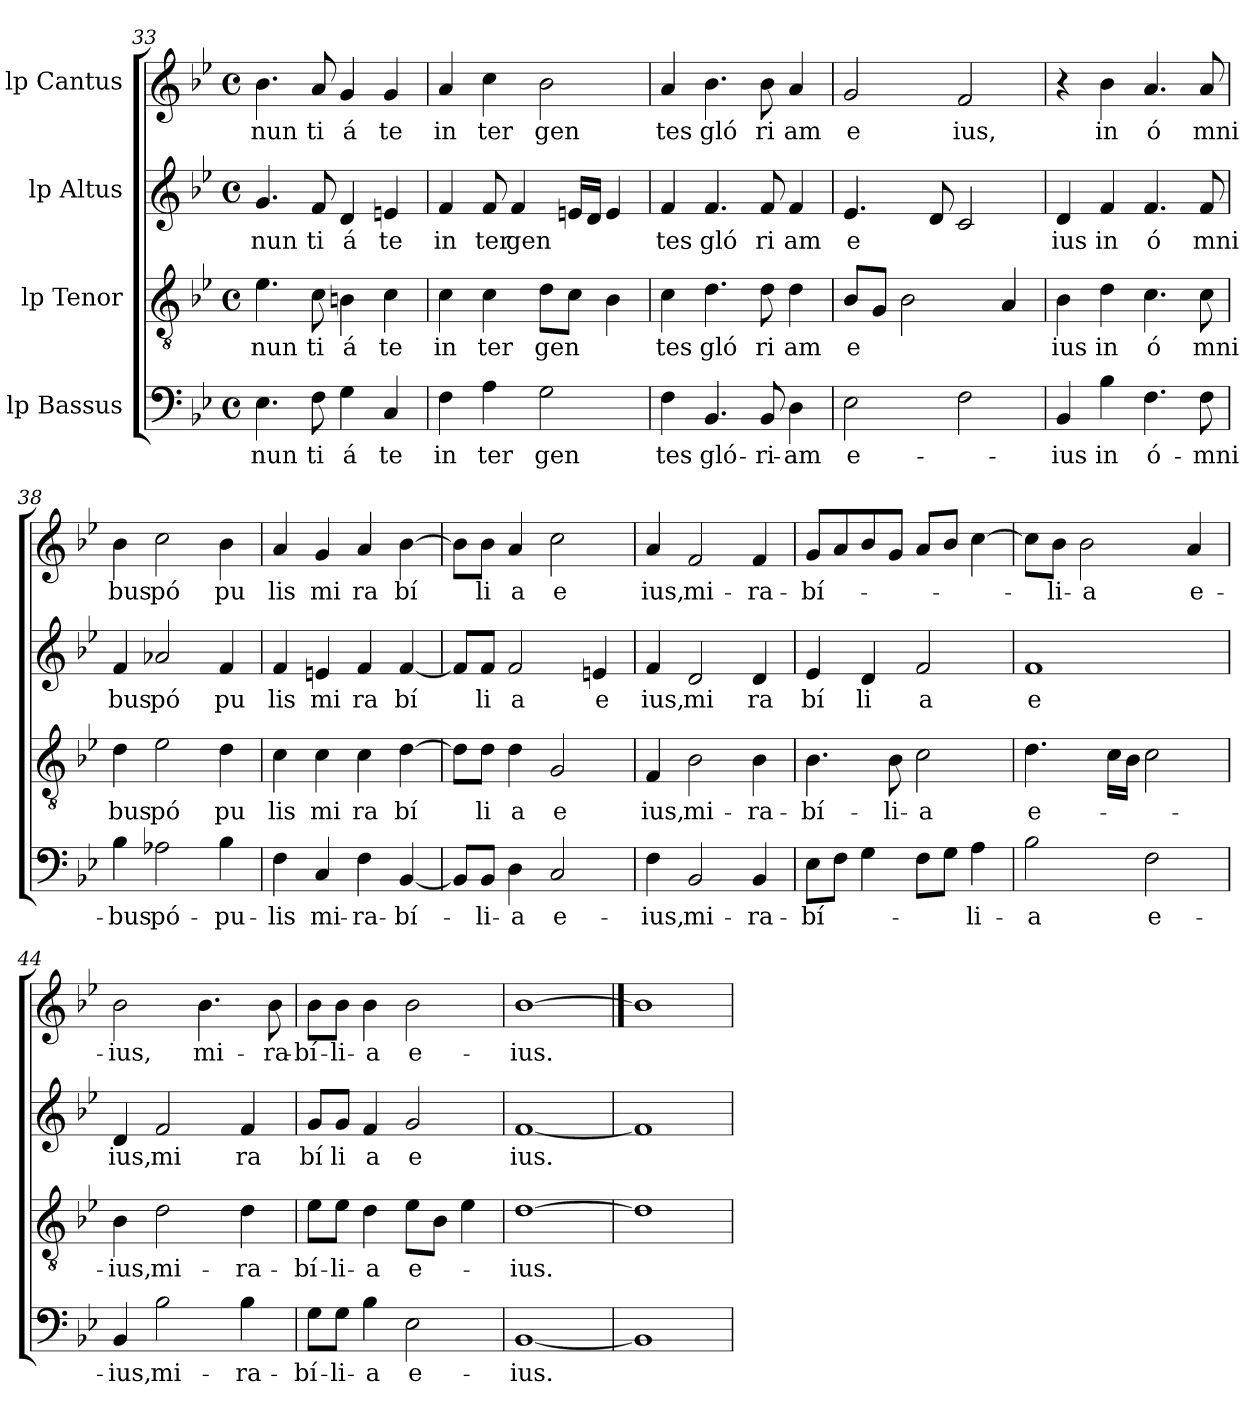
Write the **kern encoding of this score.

**kern	**text	**kern	**text	**kern	**text	**kern	**text
*part4	*part4	*part3	*part3	*part2	*part2	*part1	*part1
*staff4	*staff4	*staff3	*staff3	*staff2	*staff2	*staff1	*staff1
*I"lp Bassus	*	*I"lp Tenor	*	*I"lp Altus	*	*I"lp Cantus	*
*clefF4	*	*clefGv2	*	*clefG2	*	*clefG2	*
*k[b-e-]	*	*k[b-e-]	*	*k[b-e-]	*	*k[b-e-]	*
*B-:	*	*B-:	*	*B-:	*	*B-:	*
*M4/4	*	*M4/4	*	*M4/4	*	*M4/4	*
*met(c)	*	*met(c)	*	*met(c)	*	*met(c)	*
=33	=33	=33	=33	=33	=33	=33	=33
!	!LO:LY:b:cj	!	!LO:LY:b:cj	!	!LO:LY:b:cj	!	!LO:LY:b:cj
4.E-\	nun	4.e-\	nun	4.g/	nun	4.b-\	nun
!	!LO:LY:b:cj	!	!LO:LY:b:cj	!	!LO:LY:b:cj	!	!LO:LY:b:cj
8F\	ti	8c\	ti	8f/	ti	8a/	ti
!	!LO:LY:b:cj	!	!LO:LY:b:cj	!	!LO:LY:b:cj	!	!LO:LY:b:cj
4G\	á	4Bn\	á	4d/	á	4g/	á
!	!LO:LY:b:cj	!	!LO:LY:b:cj	!	!LO:LY:b:cj	!	!LO:LY:b:cj
4C/	te	4c\	te	4en/	te	4g/	te
=34	=34	=34	=34	=34	=34	=34	=34
!	!LO:LY:b:cj	!	!LO:LY:b:cj	!	!LO:LY:b:cj	!	!LO:LY:b:cj
4F\	in	4c\	in	4f/	in	4a/	in
!	!LO:LY:b:cj	!	!LO:LY:b:cj	!	!LO:LY:b:cj	!	!LO:LY:b:cj
4A\	ter	4c\	ter	8f/	ter	4cc\	ter
!	!	!	!	!	!LO:LY:b	!	!
.	.	.	.	4f/	gen	.	.
!	!LO:LY:b:cj	!	!LO:LY:b	!	!	!	!LO:LY:b:cj
2G\	gen	8d\L	gen	.	.	2b-\	gen
.	.	8c\J	.	16en/L	.	.	.
.	.	.	.	16d/J	.	.	.
.	.	4B-\	.	4e/	.	.	.
!!LO:LB:g=z
=35	=35	=35	=35	=35	=35	=35	=35
!	!LO:LY:b:cj	!	!LO:LY:b:cj	!	!LO:LY:b:cj	!	!LO:LY:b:cj
4F\	tes	4c\	tes	4f/	tes	4a/	tes
!	!LO:LY:b:cj	!	!LO:LY:b:cj	!	!LO:LY:b:cj	!	!LO:LY:b:cj
4.BB-/	gló-	4.d\	gló	4.f/	gló	4.b-\	gló
!	!LO:LY:b:cj	!	!LO:LY:b:cj	!	!LO:LY:b:cj	!	!LO:LY:b:cj
8BB-/	-ri-	8d\	ri	8f/	ri	8b-\	ri
!	!LO:LY:b:cj	!	!LO:LY:b:cj	!	!LO:LY:b:cj	!	!LO:LY:b:cj
4D\	-am	4d\	am	4f/	am	4a/	am
=36	=36	=36	=36	=36	=36	=36	=36
!	!LO:LY:b:cj	!	!LO:LY:b:cj	!	!LO:LY:b:cj	!	!LO:LY:b:cj
2E-\	e-	8B-/L	e	4.e-/	e	2g/	e
.	.	8G/J	.	.	.	.	.
.	.	2B-\	.	.	.	.	.
.	.	.	.	8d/	.	.	.
!	!	!	!	!	!	!	!LO:LY:b:cj
2F\	.	.	.	2c/	.	2f/	ius,
.	.	4A/	.	.	.	.	.
=37	=37	=37	=37	=37	=37	=37	=37
!	!LO:LY:b:cj	!	!LO:LY:b:cj	!	!LO:LY:b:cj	!	!
4BB-/	-ius	4B-\	ius	4d/	ius	4r	.
!	!LO:LY:b:cj	!	!LO:LY:b:cj	!	!LO:LY:b:cj	!	!LO:LY:b:cj
4B-\	in	4d\	in	4f/	in	4b-\	in
!	!LO:LY:b:cj	!	!LO:LY:b:cj	!	!LO:LY:b:cj	!	!LO:LY:b:cj
4.F\	ó-	4.c\	ó	4.f/	ó	4.a/	ó
!	!LO:LY:b:cj	!	!LO:LY:b:cj	!	!LO:LY:b:cj	!	!LO:LY:b:cj
8F\	-mni-	8c\	mni	8f/	mni	8a/	mni
=38	=38	=38	=38	=38	=38	=38	=38
!	!LO:LY:b:cj	!	!LO:LY:b:cj	!	!LO:LY:b:cj	!	!LO:LY:b:cj
4B-\	-bus	4d\	bus	4f/	bus	4b-\	bus
!	!LO:LY:b:cj	!	!LO:LY:b:cj	!	!LO:LY:b:cj	!	!LO:LY:b:cj
2A-X\	pó-	2e-\	pó	2a-X/	pó	2cc\	pó
!	!LO:LY:b:cj	!	!LO:LY:b:cj	!	!LO:LY:b:cj	!	!LO:LY:b:cj
4B-\	-pu-	4d\	pu	4f/	pu	4b-\	pu
=39	=39	=39	=39	=39	=39	=39	=39
!	!LO:LY:b:cj	!	!LO:LY:b:cj	!	!LO:LY:b:cj	!	!LO:LY:b:cj
4F\	-lis	4c\	lis	4f/	lis	4a/	lis
!	!LO:LY:b:cj	!	!LO:LY:b:cj	!	!LO:LY:b:cj	!	!LO:LY:b:cj
4C/	mi-	4c\	mi	4en/	mi	4g/	mi
!	!LO:LY:b:cj	!	!LO:LY:b:cj	!	!LO:LY:b:cj	!	!LO:LY:b:cj
4F\	-ra-	4c\	ra	4f/	ra	4a/	ra
!	!LO:LY:b:cj	!	!LO:LY:b:cj	!	!LO:LY:b:cj	!	!LO:LY:b:cj
[<4BB-/	-bí-	[>4d\	bí	[<4f/	bí	[>4b-\	bí
=40	=40	=40	=40	=40	=40	=40	=40
8BB-/L]	.	8d\L]	.	8f/L]	.	8b-\L]	.
!	!LO:LY:b:cj	!	!LO:LY:b:cj	!	!LO:LY:b:cj	!	!LO:LY:b:cj
8BB-/J	-li-	8d\J	li	8f/J	li	8b-\J	li
!	!LO:LY:b:cj	!	!LO:LY:b:cj	!	!LO:LY:b:cj	!	!LO:LY:b:cj
4D\	-a	4d\	a	2f/	a	4a/	a
!	!LO:LY:b:cj	!	!LO:LY:b:cj	!	!	!	!LO:LY:b:cj
2C/	e-	2G/	e	.	.	2cc\	e
!	!	!	!	!	!LO:LY:b:cj	!	!
.	.	.	.	4en/	e	.	.
!!LO:LB:g=z
=41	=41	=41	=41	=41	=41	=41	=41
!	!LO:LY:b:cj	!	!LO:LY:b:cj	!	!LO:LY:b:cj	!	!LO:LY:b:cj
4F\	-ius,	4F/	ius,	4f/	ius,	4a/	ius,
!	!LO:LY:b:cj	!	!LO:LY:b:cj	!	!LO:LY:b:cj	!	!LO:LY:b:cj
2BB-/	mi-	2B-\	mi-	2d/	mi	2f/	mi-
!	!LO:LY:b:cj	!	!LO:LY:b:cj	!	!LO:LY:b:cj	!	!LO:LY:b:cj
4BB-/	-ra-	4B-\	-ra-	4d/	ra	4f/	-ra-
=42	=42	=42	=42	=42	=42	=42	=42
!	!LO:LY:b:cj	!	!LO:LY:b:cj	!	!LO:LY:b:cj	!	!LO:LY:b:cj
8E-\L	-bí-	4.B-\	-bí-	4e-/	bí	8g/L	-bí-
8F\J	.	.	.	.	.	8a/	.
!	!	!	!	!	!LO:LY:b:cj	!	!
4G\	.	.	.	4d/	li	8b-/	.
!	!	!	!LO:LY:b:cj	!	!	!	!
.	.	8B-\	-li-	.	.	8g/J	.
!	!	!	!LO:LY:b:cj	!	!LO:LY:b:cj	!	!
8F\L	.	2c\	-a	2f/	a	8a/L	.
8G\J	.	.	.	.	.	8b-/J	.
!	!LO:LY:b:cj	!	!	!	!	!	!
4A\	-li-	.	.	.	.	[>4cc\	.
=43	=43	=43	=43	=43	=43	=43	=43
!	!LO:LY:b:cj	!	!LO:LY:b:cj	!	!LO:LY:b:cj	!	!
2B-\	-a	4.d\	e-	1f	e	8cc\L]	.
!	!	!	!	!	!	!	!LO:LY:b:cj
.	.	.	.	.	.	8b-\J	-li-
!	!	!	!	!	!	!	!LO:LY:b:cj
.	.	.	.	.	.	2b-\	-a
.	.	16c\L	.	.	.	.	.
.	.	16B-\J	.	.	.	.	.
!	!LO:LY:b:cj	!	!	!	!	!	!
2F\	e-	2c\	.	.	.	.	.
!	!	!	!	!	!	!	!LO:LY:b:cj
.	.	.	.	.	.	4a/	e-
=44	=44	=44	=44	=44	=44	=44	=44
!	!LO:LY:b:cj	!	!LO:LY:b:cj	!	!LO:LY:b:cj	!	!LO:LY:b:cj
4BB-/	-ius,	4B-\	-ius,	4d/	ius,	2b-\	-ius,
!	!LO:LY:b:cj	!	!LO:LY:b:cj	!	!LO:LY:b:cj	!	!
2B-\	mi-	2d\	mi-	2f/	mi	.	.
!	!	!	!	!	!	!	!LO:LY:b:cj
.	.	.	.	.	.	4.b-\	mi-
!	!LO:LY:b:cj	!	!LO:LY:b:cj	!	!LO:LY:b:cj	!	!
4B-\	-ra-	4d\	-ra-	4f/	ra	.	.
!	!	!	!	!	!	!	!LO:LY:b:cj
.	.	.	.	.	.	8b-\	-ra-
=45	=45	=45	=45	=45	=45	=45	=45
!	!LO:LY:b:cj	!	!LO:LY:b:cj	!	!LO:LY:b:cj	!	!LO:LY:b:cj
8G\L	-bí-	8e-\L	-bí-	8g/L	bí	8b-\L	-bí-
!	!LO:LY:b:cj	!	!LO:LY:b:cj	!	!LO:LY:b:cj	!	!LO:LY:b:cj
8G\J	-li-	8e-\J	-li-	8g/J	li	8b-\J	-li-
!	!LO:LY:b:cj	!	!LO:LY:b:cj	!	!LO:LY:b:cj	!	!LO:LY:b:cj
4B-\	-a	4d\	-a	4f/	a	4b-\	-a
!	!LO:LY:b:cj	!	!LO:LY:b:cj	!	!LO:LY:b:cj	!	!LO:LY:b:cj
2E-\	e-	8e-\L	e-	2g/	e	2b-\	e-
.	.	8B-\J	.	.	.	.	.
.	.	4e-\	.	.	.	.	.
=46	=46	=46	=46	=46	=46	=46	=46
!	!LO:LY:b:cj	!	!LO:LY:b:cj	!	!LO:LY:b:cj	!	!LO:LY:b:cj
[1BB-	-ius.	[1d	-ius.	[1f	ius.	[1b-	-ius.
=47	==47	=47	==47	=47	==47	==47	==47
1BB-]	.	1d]	.	1f]	.	1b-]	.
=	=	=	=	=	=	=	=
*-	*-	*-	*-	*-	*-	*-	*-
